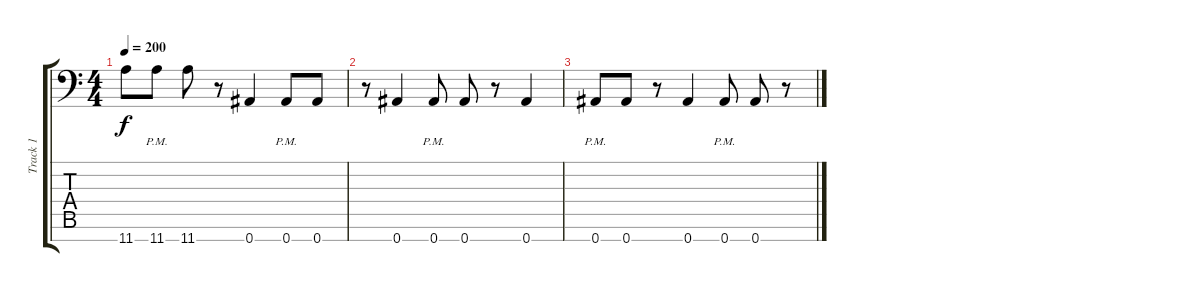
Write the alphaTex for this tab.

\track ("Track 1" "Track 1") {instrument overdrivenguitar}
\staff {score tabs}
\tuning (F4 C4 Ab3 Eb3 Bb2 F2 Bb1) {hide}
\ts (4 4)
\tempo 200
\clef f4
\ks c
11.7{t}.8{dy f} 11.7{pm}.8 11.7.8 r.8 0.7.4 0.7{pm}.8 0.7.8 |
r.8 0.7.4 0.7{pm}.8 0.7.8{volume 0} r.8 0.7.4 |
0.7{pm}.8 0.7.8 r.8 0.7.4 0.7{pm}.8 0.7.8 r.8
